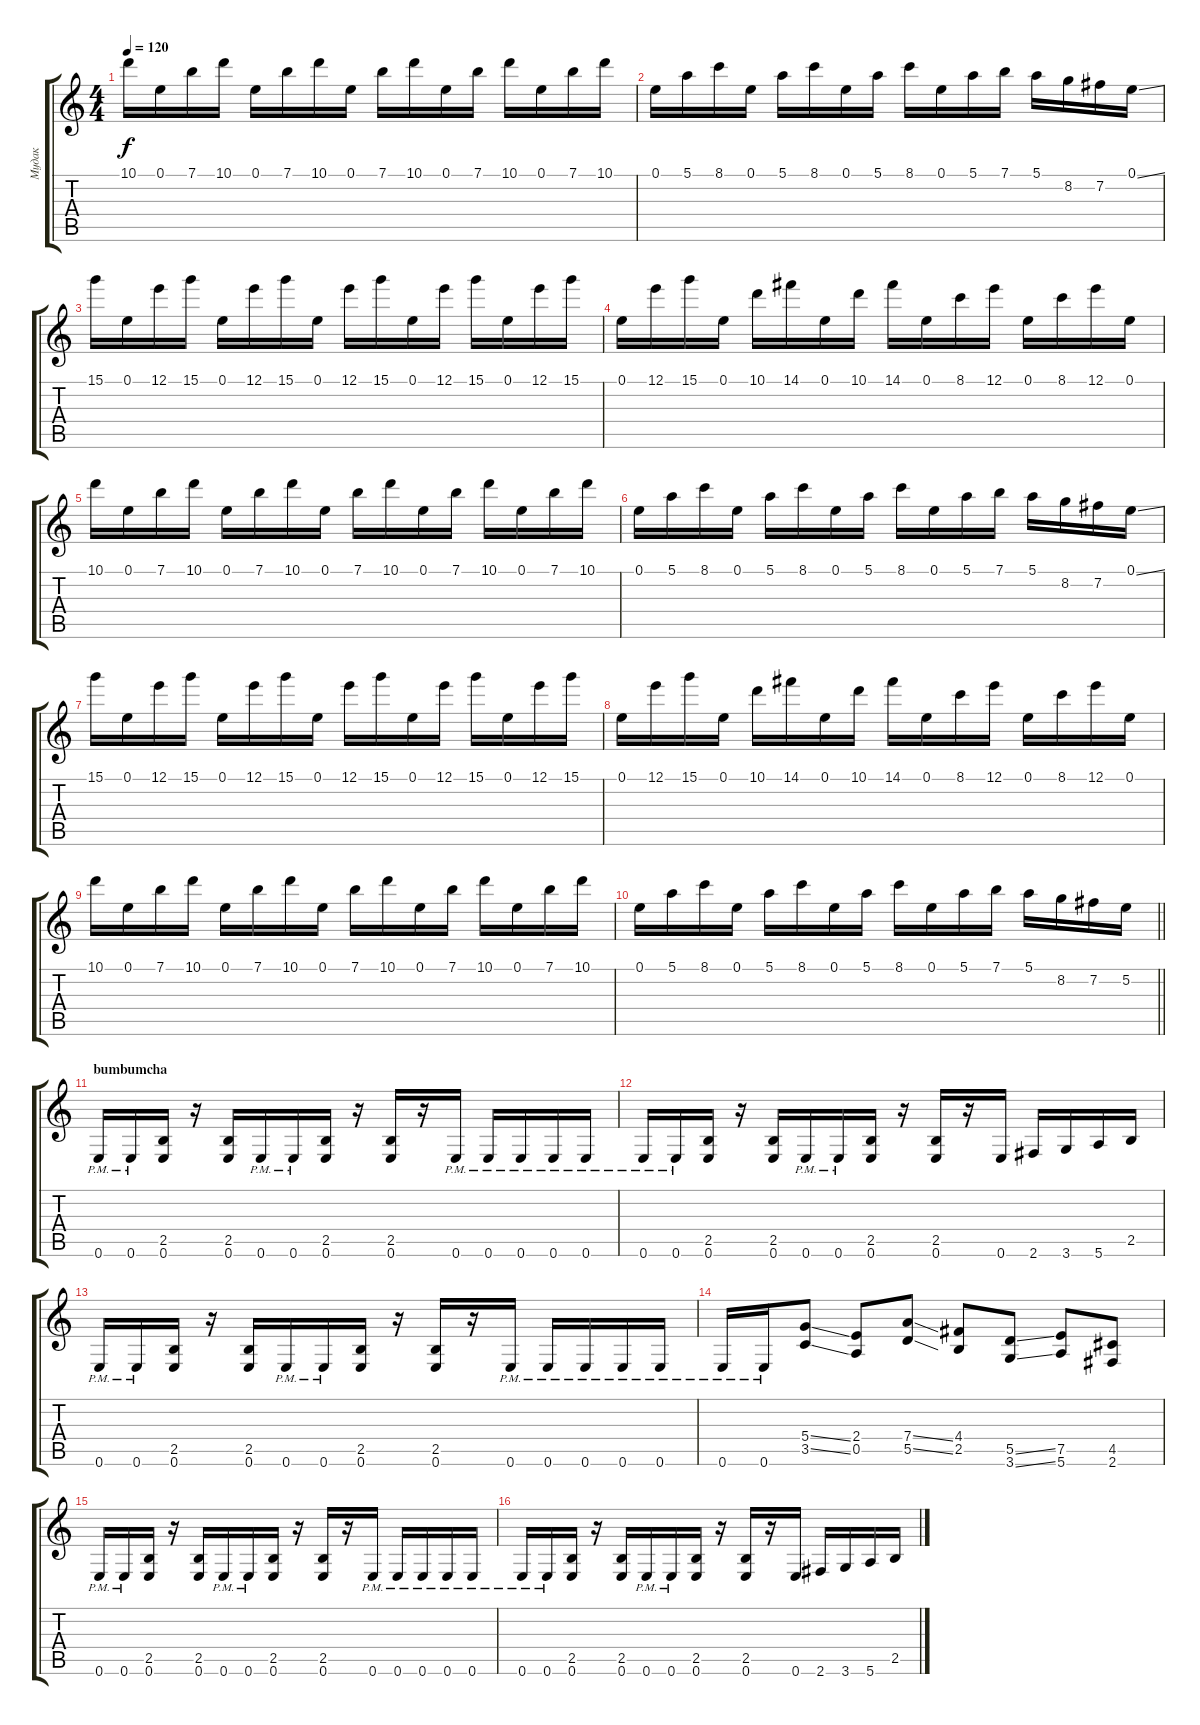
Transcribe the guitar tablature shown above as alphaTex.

\track ("Мудак" "Мудак") {instrument distortionguitar}
\staff {score tabs}
\tuning (E4 B3 G3 D3 A2 E2) {hide}
\ts (4 4)
\tempo 120
\clef g2
\ks c
10.1.16{dy f} 0.1.16 7.1.16 10.1.16 0.1.16 7.1.16 10.1.16 0.1.16 7.1.16 10.1.16 0.1.16 7.1.16 10.1.16 0.1.16 7.1.16 10.1.16 |
0.1.16 5.1.16 8.1.16 0.1.16 5.1.16 8.1.16 0.1.16 5.1.16 8.1.16 0.1.16 5.1.16 7.1.16 5.1.16 8.2.16 7.2.16 0.1{ss}.16 |
15.1.16 0.1.16 12.1.16 15.1.16 0.1.16 12.1.16 15.1.16 0.1.16 12.1.16 15.1.16 0.1.16 12.1.16 15.1.16 0.1.16 12.1.16 15.1.16 |
0.1.16 12.1.16 15.1.16 0.1.16 10.1.16 14.1.16 0.1.16 10.1.16 14.1.16 0.1.16 8.1.16 12.1.16 0.1.16 8.1.16 12.1.16 0.1.16 |
10.1.16 0.1.16 7.1.16 10.1.16 0.1.16 7.1.16 10.1.16 0.1.16 7.1.16 10.1.16 0.1.16 7.1.16 10.1.16 0.1.16 7.1.16 10.1.16 |
0.1.16 5.1.16 8.1.16 0.1.16 5.1.16 8.1.16 0.1.16 5.1.16 8.1.16 0.1.16 5.1.16 7.1.16 5.1.16 8.2.16 7.2.16 0.1{ss}.16 |
15.1.16 0.1.16 12.1.16 15.1.16 0.1.16 12.1.16 15.1.16 0.1.16 12.1.16 15.1.16 0.1.16 12.1.16 15.1.16 0.1.16 12.1.16 15.1.16 |
0.1.16 12.1.16 15.1.16 0.1.16 10.1.16 14.1.16 0.1.16 10.1.16 14.1.16 0.1.16 8.1.16 12.1.16 0.1.16 8.1.16 12.1.16 0.1.16 |
10.1.16 0.1.16 7.1.16 10.1.16 0.1.16 7.1.16 10.1.16 0.1.16 7.1.16 10.1.16 0.1.16 7.1.16 10.1.16 0.1.16 7.1.16 10.1.16 |
\barLineRight lightlight
0.1.16 5.1.16 8.1.16 0.1.16 5.1.16 8.1.16 0.1.16 5.1.16 8.1.16 0.1.16 5.1.16 7.1.16 5.1.16 8.2.16 7.2.16 5.2.16 |
\section ("" "bumbumcha")
0.6{pm}.16{volume 15} 0.6{pm}.16 (2.5 0.6).16 r.16 (2.5 0.6).16 0.6{pm}.16 0.6{pm}.16 (2.5 0.6).16 r.16 (2.5 0.6).16 r.16 0.6{pm}.16 0.6{pm}.16 0.6{pm}.16 0.6{pm}.16 0.6{pm}.16 |
0.6{pm}.16 0.6{pm}.16 (2.5 0.6).16 r.16 (2.5 0.6).16 0.6{pm}.16 0.6{pm}.16 (2.5 0.6).16 r.16 (2.5 0.6).16 r.16 0.6.16 2.6.16 3.6.16 5.6.16 2.5.16 |
0.6{pm}.16 0.6{pm}.16 (2.5 0.6).16 r.16 (2.5 0.6).16 0.6{pm}.16 0.6{pm}.16 (2.5 0.6).16 r.16 (2.5 0.6).16 r.16 0.6{pm}.16 0.6{pm}.16 0.6{pm}.16 0.6{pm}.16 0.6{pm}.16 |
0.6{pm}.16 0.6{pm}.16 (5.4{ss} 3.5{ss}).8 (2.4 0.5).8 (7.4{ss} 5.5{ss}).8 (4.4 2.5).8 (5.5{ss} 3.6{ss}).8 (7.5 5.6).8 (4.5 2.6).8 |
0.6{pm}.16 0.6{pm}.16 (2.5 0.6).16 r.16 (2.5 0.6).16 0.6{pm}.16 0.6{pm}.16 (2.5 0.6).16 r.16 (2.5 0.6).16 r.16 0.6{pm}.16 0.6{pm}.16 0.6{pm}.16 0.6{pm}.16 0.6{pm}.16 |
0.6{pm}.16 0.6{pm}.16 (2.5 0.6).16 r.16 (2.5 0.6).16 0.6{pm}.16 0.6{pm}.16 (2.5 0.6).16 r.16 (2.5 0.6).16 r.16 0.6.16 2.6.16 3.6.16 5.6.16 2.5.16
